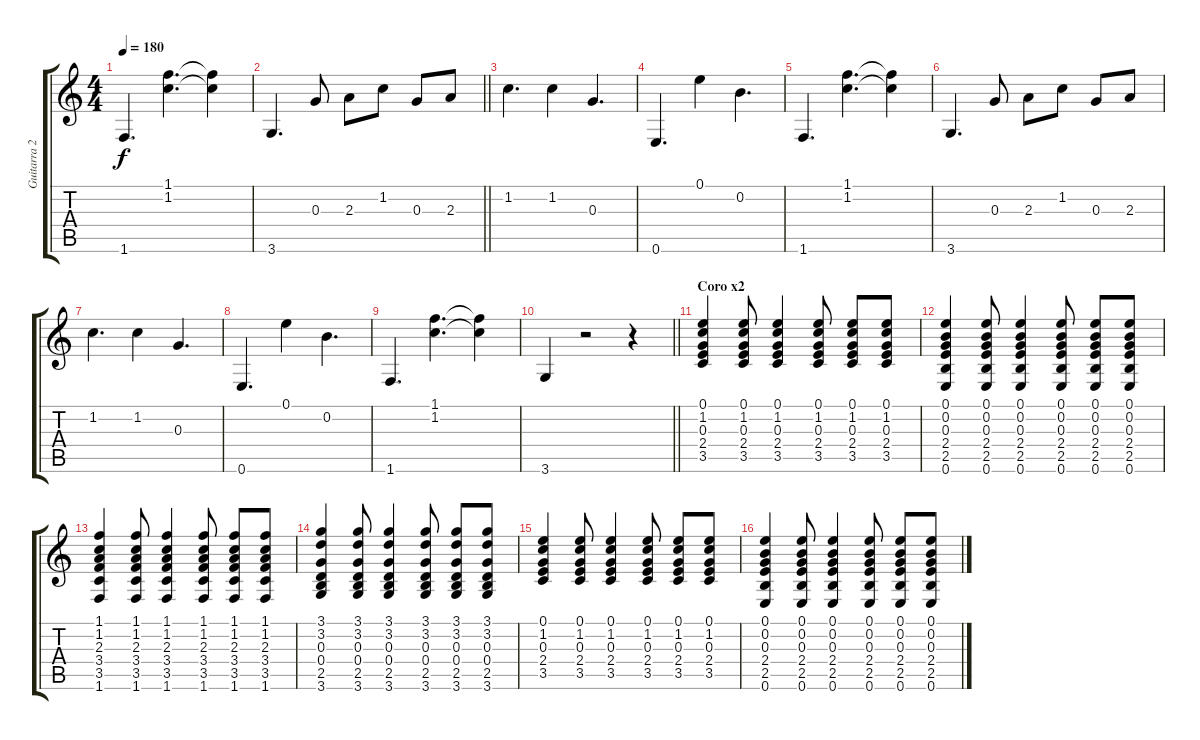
\track ("Guitarra 2" "Guitarra 2") {instrument distortionguitar}
\staff {score tabs}
\tuning (E4 B3 G3 D3 A2 E2) {hide}
\ts (4 4)
\tempo 180
\clef g2
\ks c
1.6.4{d dy f} (1.1 1.2).4{d} (1.1{t} 1.2{t}).4 |
\barLineRight lightlight
3.6.4{d} 0.3.8 2.3.8 1.2.8 0.3.8 2.3.8 |
\section ("" "")
1.2.4{d} 1.2.4 0.3.4{d} |
0.6.4{d} 0.1.4 0.2.4{d} |
1.6.4{d} (1.1 1.2).4{d} (1.1{t} 1.2{t}).4 |
3.6.4{d} 0.3.8 2.3.8 1.2.8 0.3.8 2.3.8 |
1.2.4{d} 1.2.4 0.3.4{d} |
0.6.4{d} 0.1.4 0.2.4{d} |
1.6.4{d} (1.1 1.2).4{d} (1.1{t} 1.2{t}).4 |
\barLineRight lightlight
3.6.4 r.2 r.4 |
\section ("" "Coro x2")
(0.1 1.2 0.3 2.4 3.5).4 (0.1 1.2 0.3 2.4 3.5).8 (0.1 1.2 0.3 2.4 3.5).4 (0.1 1.2 0.3 2.4 3.5).8 (0.1 1.2 0.3 2.4 3.5).8 (0.1 1.2 0.3 2.4 3.5).8 |
(0.1 0.2 0.3 2.4 2.5 0.6).4 (0.1 0.2 0.3 2.4 2.5 0.6).8 (0.1 0.2 0.3 2.4 2.5 0.6).4 (0.1 0.2 0.3 2.4 2.5 0.6).8 (0.1 0.2 0.3 2.4 2.5 0.6).8 (0.1 0.2 0.3 2.4 2.5 0.6).8 |
(1.1 1.2 2.3 3.4 3.5 1.6).4 (1.1 1.2 2.3 3.4 3.5 1.6).8 (1.1 1.2 2.3 3.4 3.5 1.6).4 (1.1 1.2 2.3 3.4 3.5 1.6).8 (1.1 1.2 2.3 3.4 3.5 1.6).8 (1.1 1.2 2.3 3.4 3.5 1.6).8 |
(3.1 3.2 0.3 0.4 2.5 3.6).4 (3.1 3.2 0.3 0.4 2.5 3.6).8 (3.1 3.2 0.3 0.4 2.5 3.6).4 (3.1 3.2 0.3 0.4 2.5 3.6).8 (3.1 3.2 0.3 0.4 2.5 3.6).8 (3.1 3.2 0.3 0.4 2.5 3.6).8 |
(0.1 1.2 0.3 2.4 3.5).4 (0.1 1.2 0.3 2.4 3.5).8 (0.1 1.2 0.3 2.4 3.5).4 (0.1 1.2 0.3 2.4 3.5).8 (0.1 1.2 0.3 2.4 3.5).8 (0.1 1.2 0.3 2.4 3.5).8 |
(0.1 0.2 0.3 2.4 2.5 0.6).4 (0.1 0.2 0.3 2.4 2.5 0.6).8 (0.1 0.2 0.3 2.4 2.5 0.6).4 (0.1 0.2 0.3 2.4 2.5 0.6).8 (0.1 0.2 0.3 2.4 2.5 0.6).8 (0.1 0.2 0.3 2.4 2.5 0.6).8
